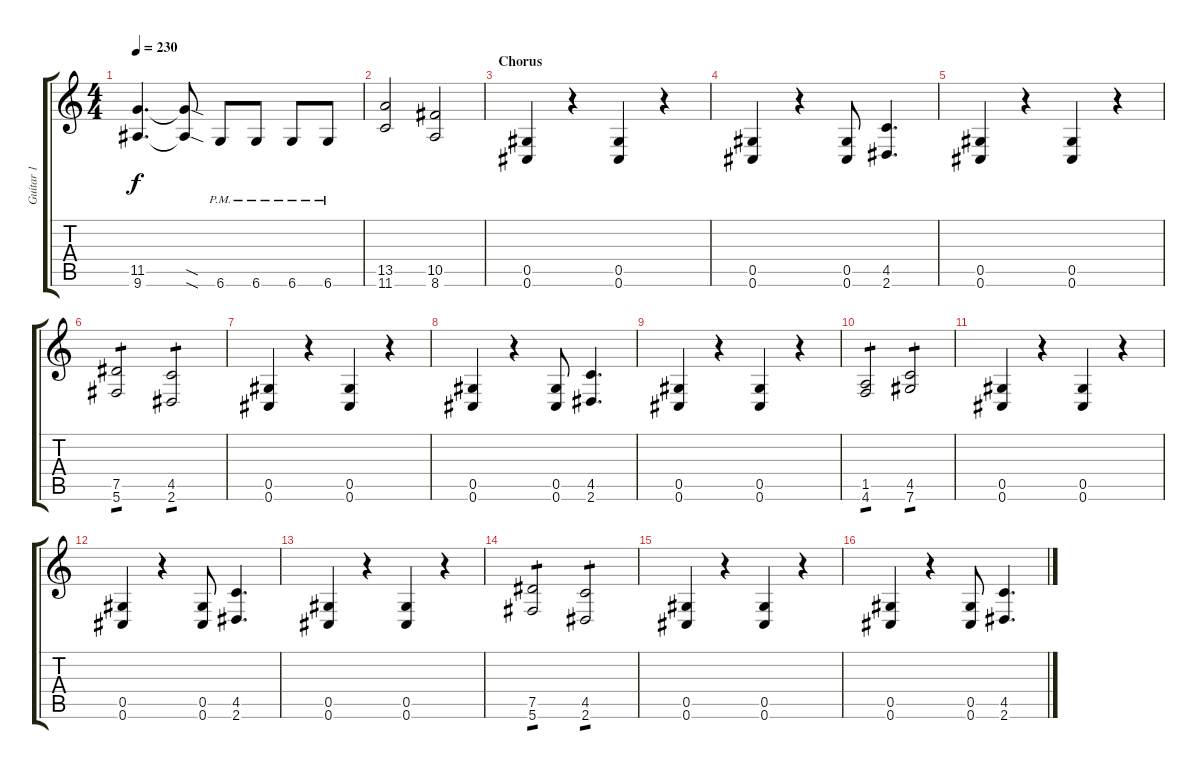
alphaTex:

\track ("Guitar 1" "Guitar 1") {instrument distortionguitar}
\staff {score tabs}
\tuning (Eb4 Bb3 Gb3 Db3 Ab2 Db2) {hide}
\ts (4 4)
\tempo 230
\clef g2
\ks c
(11.5 9.6).4{d dy f} (11.5{sod t} 9.6{sod t}).8 6.6{pm}.8 6.6{pm}.8 6.6{pm}.8 6.6{pm}.8 |
(13.5 11.6).2 (10.5 8.6).2 |
\section ("" "Chorus")
(0.5 0.6).4{volume 15} r.4 (0.5 0.6).4 r.4 |
(0.5 0.6).4 r.4 (0.5 0.6).8 (4.5 2.6).4{d} |
(0.5 0.6).4 r.4 (0.5 0.6).4 r.4 |
(7.5 5.6).2{tp 1} (4.5 2.6).2{tp 1} |
(0.5 0.6).4 r.4 (0.5 0.6).4 r.4 |
(0.5 0.6).4 r.4 (0.5 0.6).8 (4.5 2.6).4{d} |
(0.5 0.6).4 r.4 (0.5 0.6).4 r.4 |
(1.5 4.6).2{tp 1} (4.5 7.6).2{tp 1} |
(0.5 0.6).4 r.4 (0.5 0.6).4 r.4 |
(0.5 0.6).4 r.4 (0.5 0.6).8 (4.5 2.6).4{d} |
(0.5 0.6).4 r.4 (0.5 0.6).4 r.4 |
(7.5 5.6).2{tp 1} (4.5 2.6).2{tp 1} |
(0.5 0.6).4 r.4 (0.5 0.6).4 r.4 |
(0.5 0.6).4 r.4 (0.5 0.6).8 (4.5 2.6).4{d}
